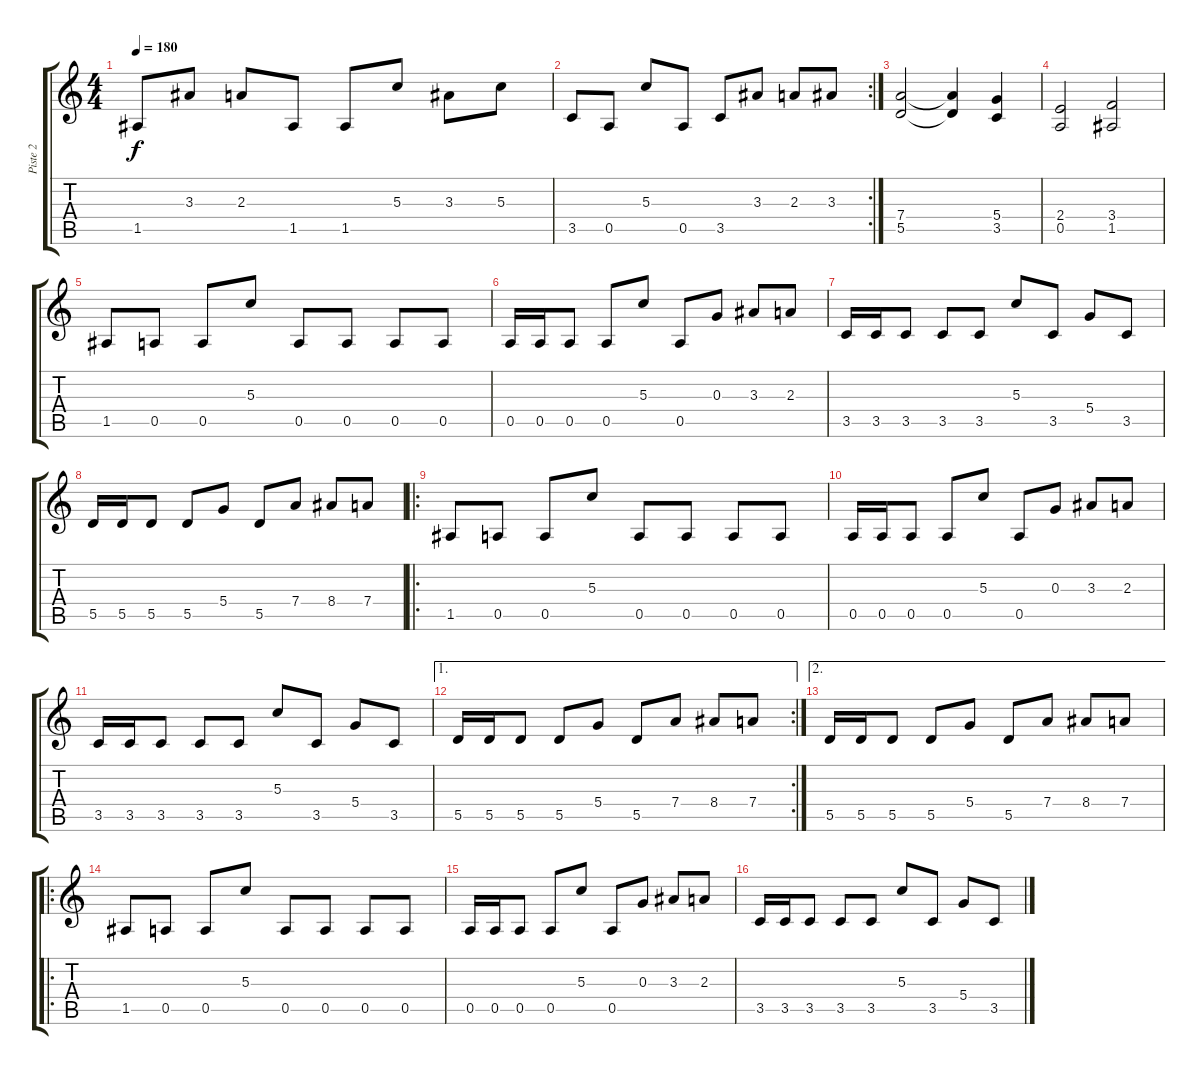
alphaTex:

\track ("Piste 2" "Piste 2") {instrument distortionguitar}
\staff {score tabs}
\tuning (E4 B3 G3 D3 A2 E2) {hide}
\ts (4 4)
\tempo 180
\clef g2
\ks c
1.5.8{dy f} 3.3.8 2.3.8 1.5.8 1.5.8 5.3.8 3.3.8 5.3.8 |
\rc 2
3.5.8 0.5.8 5.3.8 0.5.8 3.5.8 3.3.8 2.3.8 3.3.8 |
(7.4 5.5).2 (7.4{t} 5.5{t}).4 (5.4 3.5).4 |
(2.4 0.5).2 (3.4 1.5).2 |
1.5.8 0.5.8 0.5.8 5.3.8 0.5.8 0.5.8 0.5.8 0.5.8 |
0.5.16 0.5.16 0.5.8 0.5.8 5.3.8 0.5.8 0.3.8 3.3.8 2.3.8 |
3.5.16 3.5.16 3.5.8 3.5.8 3.5.8 5.3.8 3.5.8 5.4.8 3.5.8 |
5.5.16 5.5.16 5.5.8 5.5.8 5.4.8 5.5.8 7.4.8 8.4.8 7.4.8 |
\ro
1.5.8 0.5.8 0.5.8 5.3.8 0.5.8 0.5.8 0.5.8 0.5.8 |
0.5.16 0.5.16 0.5.8 0.5.8 5.3.8 0.5.8 0.3.8 3.3.8 2.3.8 |
3.5.16 3.5.16 3.5.8 3.5.8 3.5.8 5.3.8 3.5.8 5.4.8 3.5.8 |
\ae 1
\rc 2
5.5.16 5.5.16 5.5.8 5.5.8 5.4.8 5.5.8 7.4.8 8.4.8 7.4.8 |
\ae 2
5.5.16 5.5.16 5.5.8 5.5.8 5.4.8 5.5.8 7.4.8 8.4.8 7.4.8 |
\ro
1.5.8 0.5.8 0.5.8 5.3.8 0.5.8 0.5.8 0.5.8 0.5.8 |
0.5.16 0.5.16 0.5.8 0.5.8 5.3.8 0.5.8 0.3.8 3.3.8 2.3.8 |
3.5.16 3.5.16 3.5.8 3.5.8 3.5.8 5.3.8 3.5.8 5.4.8 3.5.8
